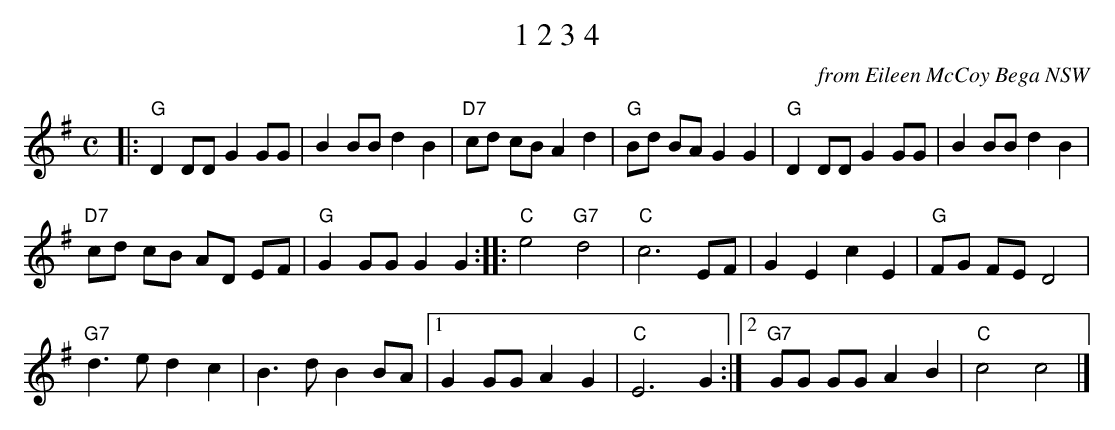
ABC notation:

X:1
T: 1 2 3 4
O: from Eileen McCoy Bega NSW
M: C
L: 1/8
K: G
|:\
 "G"D2 DD G2 GG | B2 BB d2 B2 |\
"D7"cd cB A2 d2 | "G"Bd BA G2 G2 |\
 "G"D2 DD G2 GG | B2 BB d2 B2 |
"D7"cd cB AD EF | "G"G2 GG G2 G2 \
::\
"C"e4 "G7"d4 | "C"c6 EF |\
G2 E2 c2 E2 | "G"FG FE D4 |
"G7"d3 e d2 c2 | B3 d B2 BA |\
[1 G2 GG A2 G2 | "C"E6 G2 :|\
[2 "G7"GG GG A2 B2 | "C"c4 c4 |]
